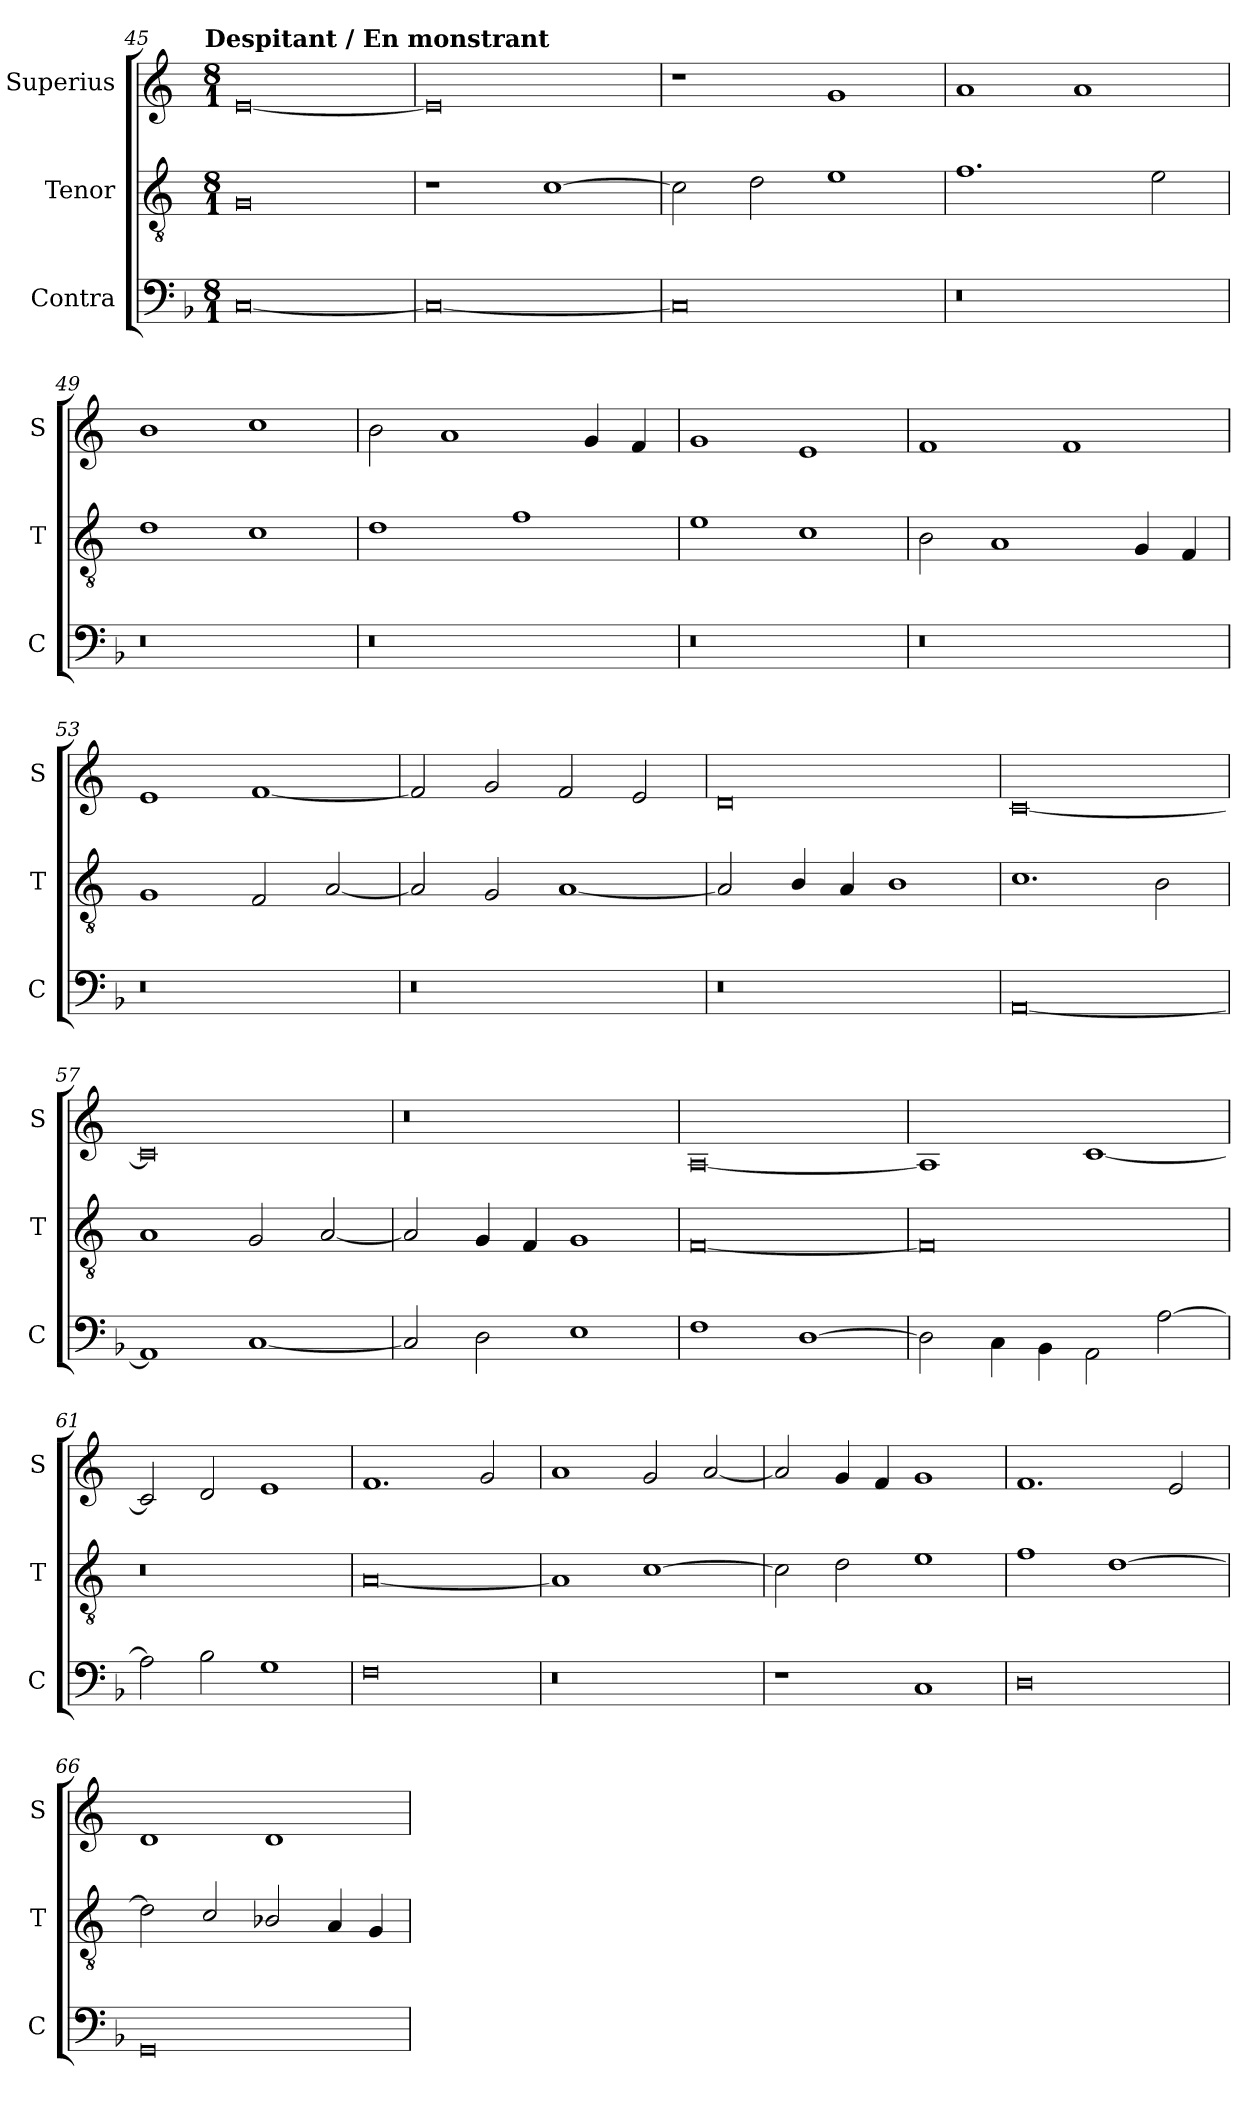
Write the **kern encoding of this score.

**kern	**kern	**kern
*part3	*part2	*part1
*staff3	*staff2	*staff1
*I"Contra	*I"Tenor	*I"Superius
*I'C	*I'T	*I'S
!!LO:LB:g=z
*clefF4	*clefGv2	*clefG2
*k[b-]	*k[]	*k[]
!!LO:TX:omd:t=Despitant / En monstrant
*M8/1	*M8/1	*M8/1
=45	=45	=45
[0C	0G/	[0e
=46	=46	=46
0C_	1r	0e]
.	[1c\	.
=47	=47	=47
0C/]	2c\]	1r
.	2d\	.
.	1e\	1g/
=48	=48	=48
0r	1.f\	1a/
.	.	1a/
.	2e\	.
=49	=49	=49
0r	1d\	1b\
.	1c\	1cc\
=50	=50	=50
0r	1d\	2b\
.	.	1a/
.	1f\	.
.	.	4g/
.	.	4f/
=51	=51	=51
0r	1e\	1g/
.	1c\	1e/
=52	=52	=52
0r	2B\	1f/
.	1A/	.
.	.	1f/
.	4G/	.
.	4F/	.
=53	=53	=53
0r	1G/	1e/
.	2F/	[1f/
.	[2A/	.
=54	=54	=54
0r	2A/]	2f/]
.	2G/	2g/
.	[1A/	2f/
.	.	2e/
=55	=55	=55
0r	2A/]	0d/
.	4B/	.
.	4A/	.
.	1B\	.
=56	=56	=56
[0AA/	1.c\	[0c/
.	2B\	.
=57	=57	=57
1AA/]	1A/	0c/]
[1C/	2G/	.
.	[2A/	.
=58	=58	=58
2C/]	2A/]	0r
2D\	4G/	.
.	4F/	.
1E\	1G/	.
=59	=59	=59
1F\	[0F	[0A/
[1D\	.	.
=60	=60	=60
2D\]	0F]	1A/]
4C\	.	.
4BB-\	.	.
2AA\	.	[1c/
[2A\	.	.
=61	=61	=61
2A\]	0r	2c/]
2B-\	.	2d/
1G\	.	1e/
=62	=62	=62
0F\	[0A/	1.f/
.	.	2g/
=63	=63	=63
0r	1A/]	1a/
.	[1c\	2g/
.	.	[2a/
=64	=64	=64
1r	2c\]	2a/]
.	2d\	4g/
.	.	4f/
1C/	1e\	1g/
=65	=65	=65
0D\	1f\	1.f/
.	[1d\	.
.	.	2e/
=66	=66	=66
0GG/	2d\]	1d/
.	2c/	.
.	2B-X/	1d/
.	4A/	.
.	4G/	.
=	=	=
*-	*-	*-
